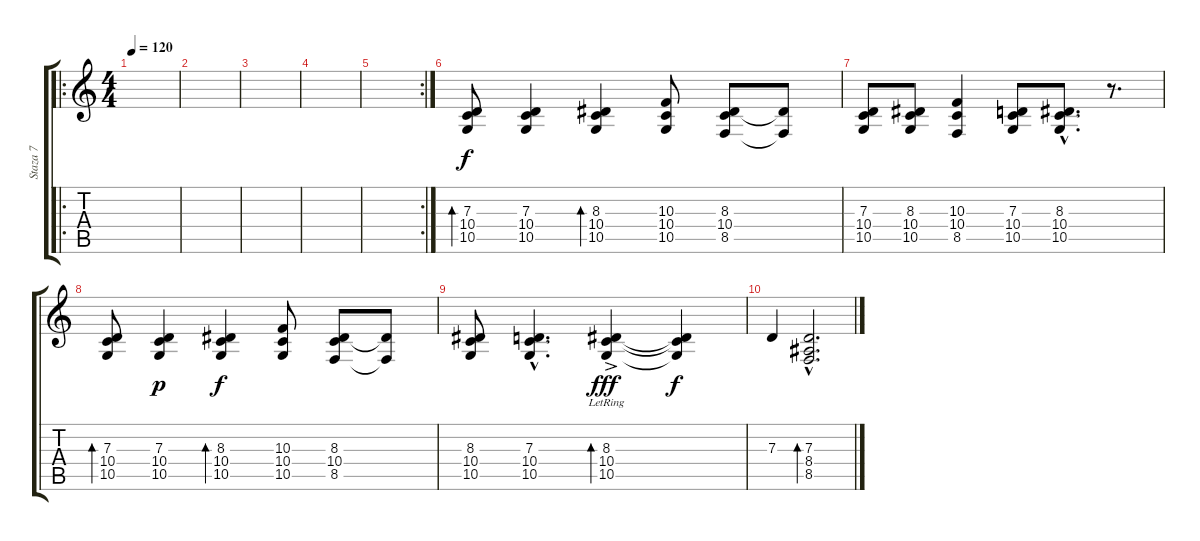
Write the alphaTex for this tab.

\track ("Staza 7" "Staza 7") {instrument xylophone}
\staff {score tabs}
\tuning (E4 B3 G3 D3 A2 E2) {hide}
\ro
\ts (4 4)
\tempo 120
\clef g2
\ks c
|
|
|
|
\rc 2
|
(7.3 10.4 10.5).8{bd 120} (7.3 10.4 10.5).4 (8.3 10.4 10.5).4{bd 120} (10.3 10.4 10.5).8 (8.3 10.4 8.5).8 (8.3{t} 8.5{t}).8 |
(7.3 10.4 10.5).8 (8.3 10.4 10.5).8 (10.3 10.4 8.5).4 (7.3 10.4 10.5).8 (8.3{hac} 10.4{hac} 10.5{hac}).8{d} r.8{d} |
(7.3 10.4 10.5).8{bd 120} (7.3 10.4 10.5).4{dy p} (8.3 10.4 10.5).4{bd 120 dy f} (10.3 10.4 10.5).8 (8.3 10.4 8.5).8 (8.3{t} 8.5{t}).8 |
(8.3 10.4 10.5).8 (7.3{hac} 10.4{hac} 10.5{hac}).4{d} (8.3{ac lr} 10.4{ac lr} 10.5{ac lr}).4{bd 120 dy fff} (8.3{t} 10.4{t} 10.5{t}).4{dy f} |
7.3.4 (7.3{hac} 8.4{hac} 8.5{hac}).2{d bd 120}
